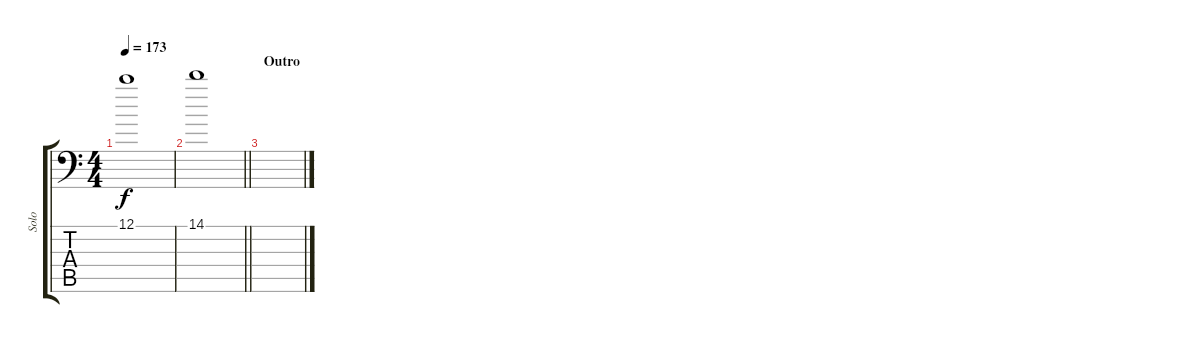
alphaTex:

\track ("Solo" "Solo") {instrument distortionguitar}
\staff {score tabs}
\tuning (C4 G3 Eb3 Bb2 F2 Bb1) {hide}
\ts (4 4)
\tempo 173
\clef f4
\ks c
12.1.1{dy f} |
\barLineRight lightlight
14.1.1 |
\section ("" "Outro")
